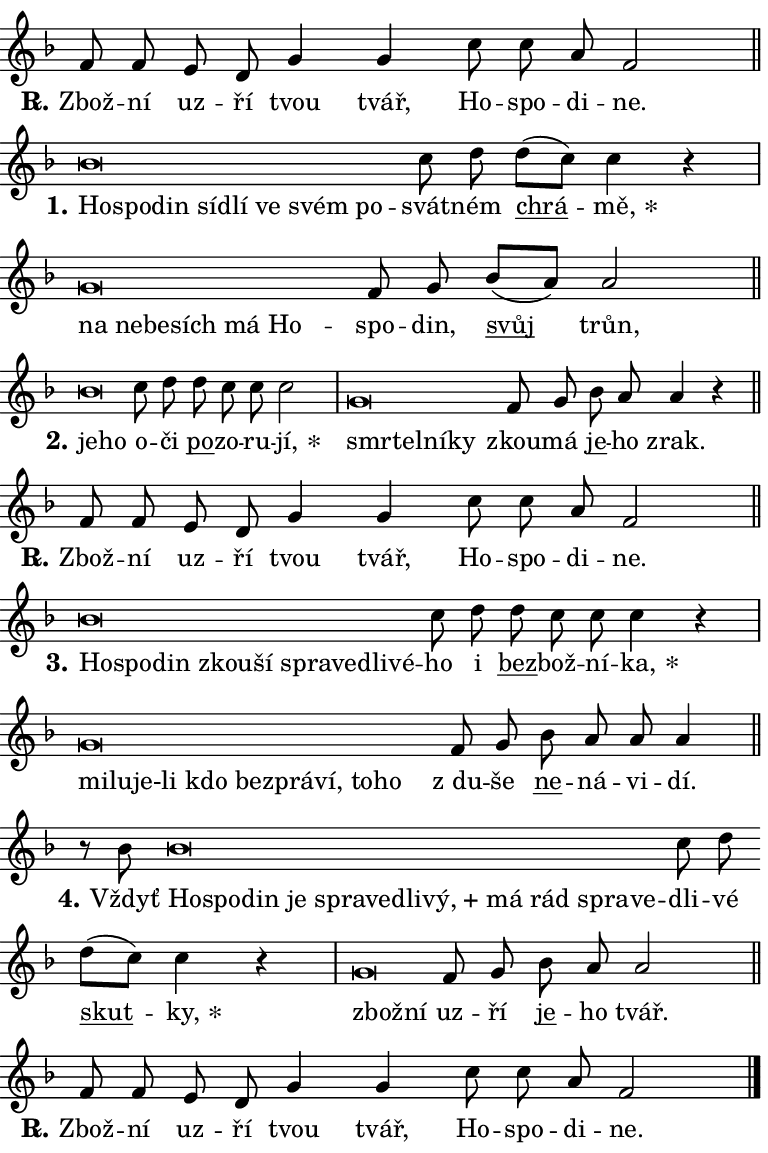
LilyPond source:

\version "2.24.0"
\header { tagline = "" }
\paper {
  indent = 0\cm
  top-margin = 0\cm
  right-margin = 0.13\cm % to fit lyric hyphens
  bottom-margin = 0\cm
  left-margin = 0\cm
  paper-width = 13\cm
  page-breaking = #ly:one-page-breaking
  system-system-spacing.basic-distance = #11
  score-system-spacing.basic-distance = #11
  ragged-last = ##f
}


%% Author: Thomas Morley
%% https://lists.gnu.org/archive/html/lilypond-user/2020-05/msg00002.html
#(define (line-position grob)
"Returns position of @var[grob} in current system:
   @code{'start}, if at first time-step
   @code{'end}, if at last time-step
   @code{'middle} otherwise
"
  (let* ((col (ly:item-get-column grob))
         (ln (ly:grob-object col 'left-neighbor))
         (rn (ly:grob-object col 'right-neighbor))
         (col-to-check-left (if (ly:grob? ln) ln col))
         (col-to-check-right (if (ly:grob? rn) rn col))
         (break-dir-left
           (and
             (ly:grob-property col-to-check-left 'non-musical #f)
             (ly:item-break-dir col-to-check-left)))
         (break-dir-right
           (and
             (ly:grob-property col-to-check-right 'non-musical #f)
             (ly:item-break-dir col-to-check-right))))
        (cond ((eqv? 1 break-dir-left) 'start)
              ((eqv? -1 break-dir-right) 'end)
              (else 'middle))))

#(define (tranparent-at-line-position vctor)
  (lambda (grob)
  "Relying on @code{line-position} select the relevant enry from @var{vctor}.
Used to determine transparency,"
    (case (line-position grob)
      ((end) (not (vector-ref vctor 0)))
      ((middle) (not (vector-ref vctor 1)))
      ((start) (not (vector-ref vctor 2))))))

noteHeadBreakVisibility =
#(define-music-function (break-visibility)(vector?)
"Makes @code{NoteHead}s transparent relying on @var{break-visibility}"
#{
  \override NoteHead.transparent =
    #(tranparent-at-line-position break-visibility)
#})

#(define delete-ledgers-for-transparent-note-heads
  (lambda (grob)
    "Reads whether a @code{NoteHead} is transparent.
If so this @code{NoteHead} is removed from @code{'note-heads} from
@var{grob}, which is supposed to be @code{LedgerLineSpanner}.
As a result ledgers are not printed for this @code{NoteHead}"
    (let* ((nhds-array (ly:grob-object grob 'note-heads))
           (nhds-list
             (if (ly:grob-array? nhds-array)
                 (ly:grob-array->list nhds-array)
                 '()))
           ;; Relies on the transparent-property being done before
           ;; Staff.LedgerLineSpanner.after-line-breaking is executed.
           ;; This is fragile ...
           (to-keep
             (remove
               (lambda (nhd)
                 (ly:grob-property nhd 'transparent #f))
               nhds-list)))
      ;; TODO find a better method to iterate over grob-arrays, similiar
      ;; to filter/remove etc for lists
      ;; For now rebuilt from scratch
      (set! (ly:grob-object grob 'note-heads)  '())
      (for-each
        (lambda (nhd)
          (ly:pointer-group-interface::add-grob grob 'note-heads nhd))
        to-keep))))

squashNotes = {
  \override NoteHead.X-extent = #'(-0.2 . 0.2)
  \override NoteHead.Y-extent = #'(-0.75 . 0)
  \override NoteHead.stencil =
    #(lambda (grob)
       (let ((pos (ly:grob-property grob 'staff-position)))
         (begin
           (if (< pos -7) (display "ERROR: Lower brevis then expected\n") (display ""))
           (if (<= pos -6) ly:text-interface::print ly:note-head::print))))
}
unSquashNotes = {
  \revert NoteHead.X-extent
  \revert NoteHead.Y-extent
  \revert NoteHead.stencil
}

hideNotes = \noteHeadBreakVisibility #begin-of-line-visible
unHideNotes = \noteHeadBreakVisibility #all-visible

% work-around for resetting accidentals
% https://lilypond.org/doc/v2.23/Documentation/notation/displaying-rhythms#unmetered-music
cadenzaMeasure = {
  \cadenzaOff
  \partial 1024 s1024
  \cadenzaOn
}

#(define-markup-command (accent layout props text) (markup?)
  "Underline accented syllable"
  (interpret-markup layout props
    #{\markup \override #'(offset . 4.3) \underline { #text }#}))

responsum = \markup \concat {
  "R" \hspace #-1.05 \path #0.1 #'((moveto 0 0.07) (lineto 0.9 0.8)) \hspace #0.05 "."
}

spaceSize = #0.6828661417322834 % exact space size for TeX Gyre Schola

\layout {
  \context {
    \Staff
    \remove "Time_signature_engraver"
    \override LedgerLineSpanner.after-line-breaking = #delete-ledgers-for-transparent-note-heads
  }
  \context {
    \Lyrics {
      \override LyricSpace.minimum-distance = \spaceSize
      \override LyricText.font-name = #"TeX Gyre Schola"
      \override LyricText.font-size = 1
      \override StanzaNumber.font-name = #"TeX Gyre Schola Bold"
      \override StanzaNumber.font-size = 1
    }
  }
  \context {
    \Score 
    \override NoteHead.text =
      #(lambda (grob) 
        (let ((pos (ly:grob-property grob 'staff-position)))
          #{\markup {
            \combine
              \halign #-0.55 \raise #(if (= pos -6) 0 0.5) \override #'(thickness . 2) \draw-line #'(3.2 . 0)
              \musicglyph "noteheads.sM1"
          }#}))
  }
}

% magnetic-lyrics.ily
%
%   written by
%     Jean Abou Samra <jean@abou-samra.fr>
%     Werner Lemberg <wl@gnu.org>
%
%   adapted by
%     Jiri Hon <jiri.hon@gmail.com>
%
% Version 2022-Apr-15

% https://www.mail-archive.com/lilypond-user@gnu.org/msg149350.html

#(define (Left_hyphen_pointer_engraver context)
   "Collect syllable-hyphen-syllable occurrences in lyrics and store
them in properties.  This engraver only looks to the left.  For
example, if the lyrics input is @code{foo -- bar}, it does the
following.

@itemize @bullet
@item
Set the @code{text} property of the @code{LyricHyphen} grob between
@q{foo} and @q{bar} to @code{foo}.

@item
Set the @code{left-hyphen} property of the @code{LyricText} grob with
text @q{foo} to the @code{LyricHyphen} grob between @q{foo} and
@q{bar}.
@end itemize

Use this auxiliary engraver in combination with the
@code{lyric-@/text::@/apply-@/magnetic-@/offset!} hook."
   (let ((hyphen #f)
         (text #f))
     (make-engraver
      (acknowledgers
       ((lyric-syllable-interface engraver grob source-engraver)
        (set! text grob)))
      (end-acknowledgers
       ((lyric-hyphen-interface engraver grob source-engraver)
        ;(when (not (grob::has-interface grob 'lyric-space-interface))
          (set! hyphen grob)));)
      ((stop-translation-timestep engraver)
       (when (and text hyphen)
         (ly:grob-set-object! text 'left-hyphen hyphen))
       (set! text #f)
       (set! hyphen #f)))))

#(define (lyric-text::apply-magnetic-offset! grob)
   "If the space between two syllables is less than the value in
property @code{LyricText@/.details@/.squash-threshold}, move the right
syllable to the left so that it gets concatenated with the left
syllable.

Use this function as a hook for
@code{LyricText@/.after-@/line-@/breaking} if the
@code{Left_@/hyphen_@/pointer_@/engraver} is active."
   (let ((hyphen (ly:grob-object grob 'left-hyphen #f)))
     (when hyphen
       (let ((left-text (ly:spanner-bound hyphen LEFT)))
         (when (grob::has-interface left-text 'lyric-syllable-interface)
           (let* ((common (ly:grob-common-refpoint grob left-text X))
                  (this-x-ext (ly:grob-extent grob common X))
                  (left-x-ext
                   (begin
                     ;; Trigger magnetism for left-text.
                     (ly:grob-property left-text 'after-line-breaking)
                     (ly:grob-extent left-text common X)))
                  ;; `delta` is the gap width between two syllables.
                  (delta (- (interval-start this-x-ext)
                            (interval-end left-x-ext)))
                  (details (ly:grob-property grob 'details))
                  (threshold (assoc-get 'squash-threshold details 0.2)))
             (when (< delta threshold)
               (let* (;; We have to manipulate the input text so that
                      ;; ligatures crossing syllable boundaries are not
                      ;; disabled.  For languages based on the Latin
                      ;; script this is essentially a beautification.
                      ;; However, for non-Western scripts it can be a
                      ;; necessity.
                      (lt (ly:grob-property left-text 'text))
                      (rt (ly:grob-property grob 'text))
                      (is-space (grob::has-interface hyphen 'lyric-space-interface))
                      (space (if is-space " " ""))
                      (extra-delta (if is-space spaceSize 0))
                      ;; Append new syllable.
                      (ltrt-space (if (and (string? lt) (string? rt))
                                (string-append lt space rt)
                                (make-concat-markup (list lt space rt))))
                      ;; Right-align `ltrt` to the right side.
                      (ltrt-space-markup (grob-interpret-markup
                               grob
                               (make-translate-markup
                                (cons (interval-length this-x-ext) 0)
                                (make-right-align-markup ltrt-space)))))
                 (begin
                   ;; Don't print `left-text`.
                   (ly:grob-set-property! left-text 'stencil #f)
                   ;; Set text and stencil (which holds all collected
                   ;; syllables so far) and shift it to the left.
                   (ly:grob-set-property! grob 'text ltrt-space)
                   (ly:grob-set-property! grob 'stencil ltrt-space-markup)
                   (ly:grob-translate-axis! grob (- (- delta extra-delta)) X))))))))))


#(define (lyric-hyphen::displace-bounds-first grob)
   ;; Make very sure this callback isn't triggered too early.
   (let ((left (ly:spanner-bound grob LEFT))
         (right (ly:spanner-bound grob RIGHT)))
     (ly:grob-property left 'after-line-breaking)
     (ly:grob-property right 'after-line-breaking)
     (ly:lyric-hyphen::print grob)))

squashThreshold = #0.4

\layout {
  \context {
    \Lyrics
    \consists #Left_hyphen_pointer_engraver
    \override LyricText.after-line-breaking =
      #lyric-text::apply-magnetic-offset!
    \override LyricHyphen.stencil = #lyric-hyphen::displace-bounds-first
    \override LyricText.details.squash-threshold = \squashThreshold
    \override LyricHyphen.minimum-distance = 0
    \override LyricHyphen.minimum-length = \squashThreshold
  }
}

squashText = \override LyricText.details.squash-threshold = 9999
unSquashText = \override LyricText.details.squash-threshold = \squashThreshold

leftText = \override LyricText.self-alignment-X = #LEFT
unLeftText = \revert LyricText.self-alignment-X

starOffset = #(lambda (grob) 
                (let ((x_offset (ly:self-alignment-interface::aligned-on-x-parent grob)))
                  (if (= x_offset 0) 0 (+ x_offset 1.2))))

star = #(define-music-function (syllable)(string?)
"Append star separator at the end of a syllable"
#{
  \once \override LyricText.X-offset = #starOffset
  \lyricmode { \markup {
    #syllable
    \override #'((font-name . "TeX Gyre Schola Bold")) \hspace #0.2 \lower #0.65 \larger "*"
  } }
#})

starAccent = #(define-music-function (syllable)(string?)
"Append star separator at the end of a syllable and make accent"
#{
  \once \override LyricText.X-offset = #starOffset
  \lyricmode { \markup {
    \accent #syllable
    \override #'((font-name . "TeX Gyre Schola Bold")) \hspace #0.2 \lower #0.65 \larger "*"
  } }
#})

breath = #(define-music-function (syllable)(string?)
"Append breathing indicator at the end of a syllable"
#{
  \lyricmode { \markup { #syllable "+" } }
#})

optionalBreath = #(define-music-function (syllable)(string?)
"Append optional breathing indicator at the end of a syllable"
#{
  \lyricmode { \markup { #syllable "(+)" } }
#})


\score {
    <<
        \new Voice = "melody" { \cadenzaOn \key f \major \relative { f'8 f e d g4 g \bar "" c8 c a f2 \cadenzaMeasure \bar "||" \break } }
        \new Lyrics \lyricsto "melody" { \lyricmode { \set stanza = \responsum
Zbož -- ní uz -- ří tvou tvář, Ho -- spo -- di -- ne. } }
    >>
    \layout {}
}

\score {
    <<
        \new Voice = "melody" { \cadenzaOn \key f \major \relative { \squashNotes bes'\breve*1/16 \hideNotes \breve*1/16 \bar "" \breve*1/16 \bar "" \breve*1/16 \bar "" \breve*1/16 \bar "" \breve*1/16 \bar "" \breve*1/16 \breve*1/16 \bar "" \unHideNotes \unSquashNotes c8 d \bar "" d[( c)] c4 r \cadenzaMeasure \bar "|" \squashNotes g\breve*1/16 \hideNotes \breve*1/16 \bar "" \breve*1/16 \bar "" \breve*1/16 \bar "" \breve*1/16 \breve*1/16 \bar "" \unHideNotes \unSquashNotes f8 g \bar "" bes[( a)] a2 \cadenzaMeasure \bar "||" \break } }
        \new Lyrics \lyricsto "melody" { \lyricmode { \set stanza = "1."
\leftText Ho -- \squashText spo -- din sí -- dlí ve svém po -- \unLeftText \unSquashText svát -- ném \markup \accent chrá -- \star mě, \leftText na \squashText ne -- be -- sích má Ho -- \unLeftText \unSquashText spo -- din, \markup \accent svůj trůn, } }
    >>
    \layout {}
}

\score {
    <<
        \new Voice = "melody" { \cadenzaOn \key f \major \relative { \squashNotes bes'\breve*1/16 \hideNotes \breve*1/16 \bar "" \unHideNotes \unSquashNotes c8 d \bar "" d c c c2 \cadenzaMeasure \bar "|" \squashNotes g\breve*1/16 \hideNotes \breve*1/16 \bar "" \breve*1/16 \breve*1/16 \bar "" \unHideNotes \unSquashNotes f8 g \bar "" bes a a4 r \cadenzaMeasure \bar "||" \break } }
        \new Lyrics \lyricsto "melody" { \lyricmode { \set stanza = "2."
\leftText je -- \squashText ho \unLeftText \unSquashText o -- či \markup \accent po -- zo -- ru -- \star jí, \leftText smr -- \squashText tel -- ní -- ky \unLeftText \unSquashText zkou -- má \markup \accent je -- ho zrak. } }
    >>
    \layout {}
}

\score {
    <<
        \new Voice = "melody" { \cadenzaOn \key f \major \relative { f'8 f e d g4 g \bar "" c8 c a f2 \cadenzaMeasure \bar "||" \break } }
        \new Lyrics \lyricsto "melody" { \lyricmode { \set stanza = \responsum
Zbož -- ní uz -- ří tvou tvář, Ho -- spo -- di -- ne. } }
    >>
    \layout {}
}

\score {
    <<
        \new Voice = "melody" { \cadenzaOn \key f \major \relative { \squashNotes bes'\breve*1/16 \hideNotes \breve*1/16 \bar "" \breve*1/16 \bar "" \breve*1/16 \bar "" \breve*1/16 \bar "" \breve*1/16 \bar "" \breve*1/16 \bar "" \breve*1/16 \breve*1/16 \bar "" \unHideNotes \unSquashNotes c8 d \bar "" d c c c4 r \cadenzaMeasure \bar "|" \squashNotes g\breve*1/16 \hideNotes \breve*1/16 \bar "" \breve*1/16 \bar "" \breve*1/16 \bar "" \breve*1/16 \bar "" \breve*1/16 \bar "" \breve*1/16 \bar "" \breve*1/16 \breve*1/16 \bar "" \unHideNotes \unSquashNotes f8 g \bar "" bes a a a4 \cadenzaMeasure \bar "||" \break } }
        \new Lyrics \lyricsto "melody" { \lyricmode { \set stanza = "3."
\leftText Ho -- \squashText spo -- din zkou -- ší spra -- ve -- dli -- vé -- \unLeftText \unSquashText ho i \markup \accent bez -- bož -- ní -- \star ka, \leftText mi -- \squashText lu -- je-li kdo bez -- prá -- ví, to -- ho \unLeftText \unSquashText "z du" -- še \markup \accent ne -- ná -- vi -- dí. } }
    >>
    \layout {}
}

\score {
    <<
        \new Voice = "melody" { \cadenzaOn \key f \major \relative { r8 bes'8 \squashNotes bes\breve*1/16 \hideNotes \breve*1/16 \bar "" \breve*1/16 \bar "" \breve*1/16 \bar "" \breve*1/16 \bar "" \breve*1/16 \bar "" \breve*1/16 \bar "" \breve*1/16 \bar "" \breve*1/16 \bar "" \breve*1/16 \bar "" \breve*1/16 \breve*1/16 \bar "" \unHideNotes \unSquashNotes c8 d \bar "" d[( c)] c4 r \cadenzaMeasure \bar "|" \squashNotes g\breve*1/16 \hideNotes \breve*1/16 \bar "" \unHideNotes \unSquashNotes f8 g \bar "" bes a a2 \cadenzaMeasure \bar "||" \break } }
        \new Lyrics \lyricsto "melody" { \lyricmode { \set stanza = "4."
Vždyť \leftText Ho -- \squashText spo -- din je spra -- ve -- dli -- \breath "vý," má rád spra -- ve -- \unLeftText \unSquashText dli -- vé \markup \accent skut -- \star ky, \leftText zbož -- \squashText ní \unLeftText \unSquashText uz -- ří \markup \accent je -- ho tvář. } }
    >>
    \layout {}
}

\score {
    <<
        \new Voice = "melody" { \cadenzaOn \key f \major \relative { f'8 f e d g4 g \bar "" c8 c a f2 \cadenzaMeasure \bar "||" \break } \bar "|." }
        \new Lyrics \lyricsto "melody" { \lyricmode { \set stanza = \responsum
Zbož -- ní uz -- ří tvou tvář, Ho -- spo -- di -- ne. } }
    >>
    \layout {}
}
